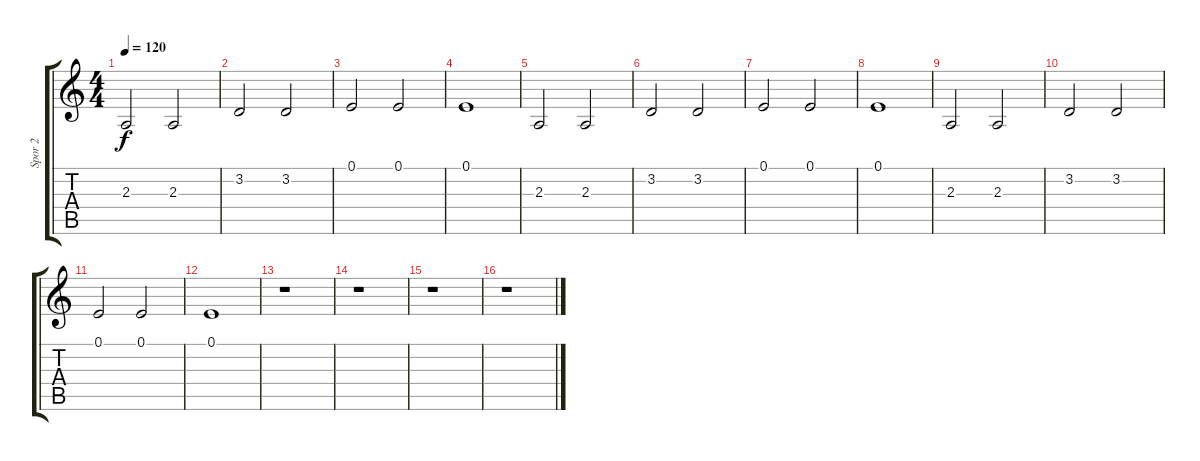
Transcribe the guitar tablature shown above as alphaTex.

\track ("Spor 2" "Spor 2") {instrument voiceoohs}
\staff {score tabs}
\tuning (E4 B3 G3 D3 A2 E2) {hide}
\ts (4 4)
\tempo 120
\clef g2
\ks c
2.3.2{dy f} 2.3.2 |
3.2.2 3.2.2 |
0.1.2 0.1.2 |
0.1.1 |
2.3.2 2.3.2 |
3.2.2 3.2.2 |
0.1.2 0.1.2 |
0.1.1 |
2.3.2 2.3.2 |
3.2.2 3.2.2 |
0.1.2 0.1.2 |
0.1.1 |
r.1 |
r.1 |
r.1 |
r.1
